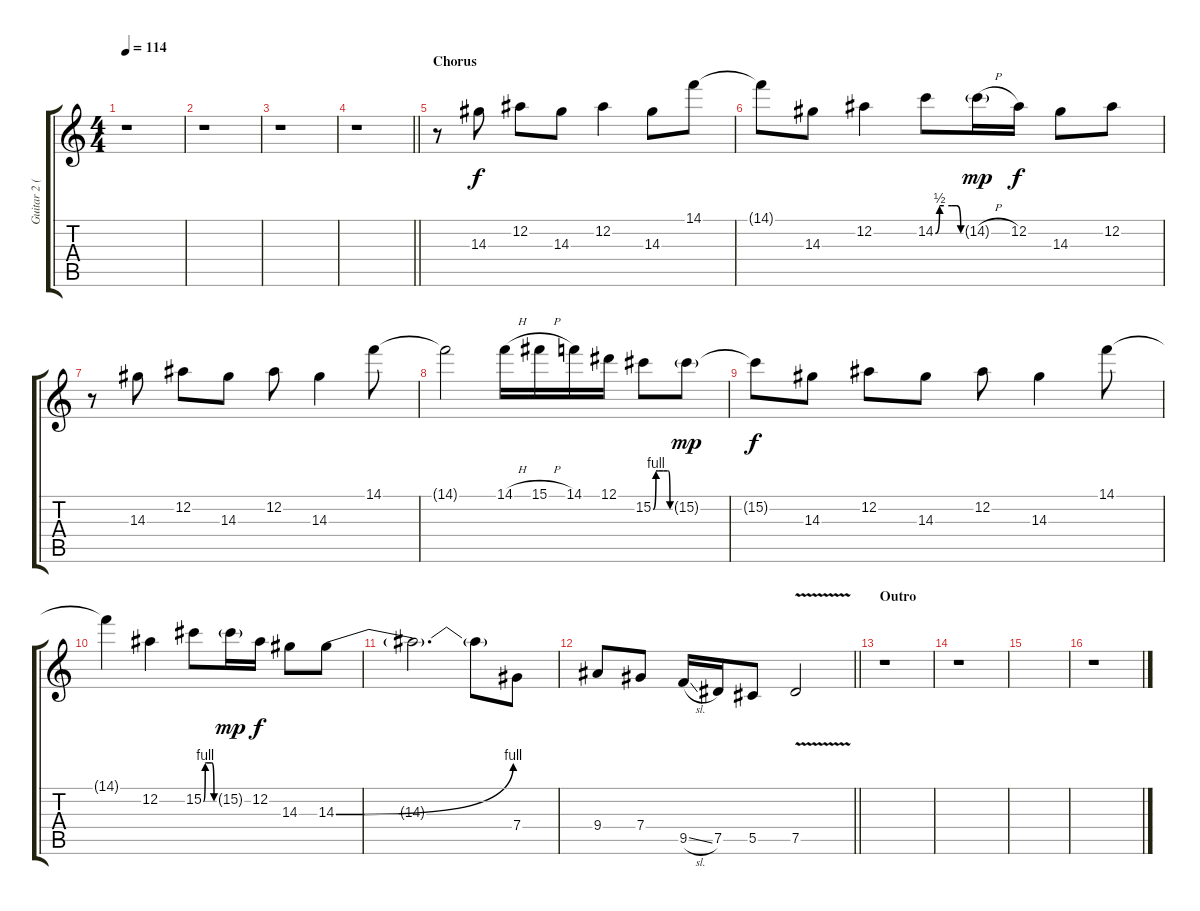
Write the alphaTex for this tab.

\track ("Guitar 2 (Jerry)" "Guitar 2 (") {instrument overdrivenguitar}
\staff {score tabs}
\tuning (Eb4 Bb3 Gb3 Db3 Ab2 Eb2) {hide}
\ts (4 4)
\tempo 114
\clef g2
\ks c
r.1{dy f} |
r.1 |
r.1 |
\barLineRight lightlight
r.1 |
\section ("" "Chorus")
r.8 14.3.8 12.2.8 14.3.8 12.2.4 14.3.8 14.1.8 |
14.1{t}.8 14.3.8 12.2.4 14.2{be (custom 0 0 10 2 20 2 39 2 51 2 60 0)}.8 14.2{h g}.16{dy mp} 12.2.16{dy f} 14.3.8 12.2.8 |
r.8 14.3.8 12.2.8 14.3.8 12.2.8 14.3.4 14.1.8 |
14.1{t}.2 14.1{h}.16 15.1{h}.16 14.1.16 12.1.16 15.2{be (custom 0 0 10 4 20 4 37 4 50 4 54 4 60 0)}.8 15.2{g}.8{dy mp} |
15.2{t}.8{dy f} 14.3.8 12.2.8 14.3.8 12.2.8 14.3.4 14.1.8 |
14.1{t}.4 12.2.4 15.2{be (custom 0 0 10 4 20 4 48 4 60 0)}.8 15.2{g}.16{dy mp} 12.2.16{dy f} 14.3.8 14.3{be (bend 0 0 60 4)}.8 |
14.3{t}.2{d} 14.3{t}.8 7.4.8 |
\barLineRight lightlight
9.4.8 7.4.8 9.5{sl}.16 7.5.16 5.5.8 7.5{v}.2 |
\section ("" "Outro")
r.1 |
r.1 |
|
r.1
